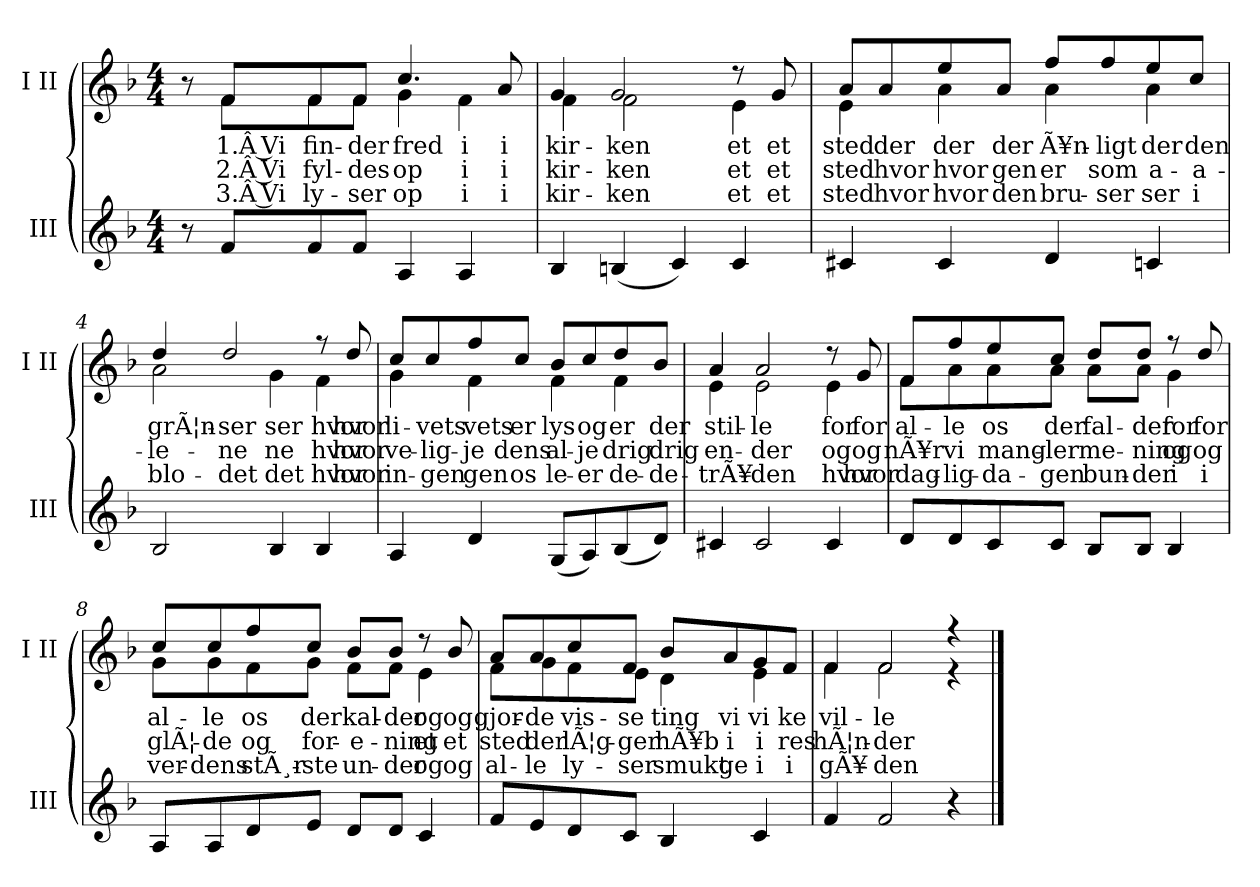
**kern	**kern	**text	**text	**text
*part2	*part1	*part1	*part1	*part1
*staff2	*staff1	*staff1	*staff1	*staff1
*I"III	*I"I II	*	*	*
*I'III	*I'I II	*	*	*
*clefG2	*clefG2	*	*	*
*k[b-]	*k[b-]	*	*	*
*M4/4	*M4/4	*	*	*
=1	=1	=1	=1	=1
*	*^	*	*	*
8r	8r	8ryy	.	.	.
!	!	!	!LO:LY:a	!LO:LY:a	!LO:LY:a
!	!	!	!LO:LY:b	!LO:LY:b	!LO:LY:b
8f/L	8f/L	8f\L	1.Â Vi	2.Â Vi	3.Â Vi
!	!	!	!LO:LY:a	!LO:LY:a	!LO:LY:a
!	!	!	!LO:LY:b	!LO:LY:b	!LO:LY:b
8f/	8f/	8f\	fin-	fyl-	ly-
!	!	!	!LO:LY:a	!LO:LY:a	!LO:LY:a
!	!	!	!LO:LY:b	!LO:LY:b	!LO:LY:b
8f/J	8f/J	8f\J	-der	-des	-ser
!	!	!	!LO:LY:a	!LO:LY:a	!LO:LY:a
!	!	!	!LO:LY:b	!LO:LY:b	!LO:LY:b
4A/	4.cc/	4g\	fred	op	op
!	!	!	!LO:LY:b	!LO:LY:b	!LO:LY:b
4A/	.	4f\	i	i	i
!	!	!	!LO:LY:a	!LO:LY:a	!LO:LY:a
.	8a/	.	i	i	i
=2	=2	=2	=2	=2	=2
!	!	!	!LO:LY:a	!LO:LY:a	!LO:LY:a
!	!	!	!LO:LY:b	!LO:LY:b	!LO:LY:b
4B-/	4g/	4f\	kir-	kir-	kir-
!	!	!	!LO:LY:a	!LO:LY:a	!LO:LY:a
!	!	!	!LO:LY:b	!LO:LY:b	!LO:LY:b
(4Bn/	2g/	2f\	-ken	-ken	-ken
4c/)	.	.	.	.	.
!	!	!	!LO:LY:b	!LO:LY:b	!LO:LY:b
4c/	8r	4e\	et	et	et
!	!	!	!LO:LY:a	!LO:LY:a	!LO:LY:a
.	8g/	.	et	et	et
=3	=3	=3	=3	=3	=3
!	!	!	!LO:LY:a	!LO:LY:a	!LO:LY:a
!	!	!	!LO:LY:b	!LO:LY:b	!LO:LY:b
4c#X/	8a/L	4e\	sted	sted	sted
!	!	!	!LO:LY:a	!LO:LY:a	!LO:LY:a
.	8a/	.	der	hvor	hvor
!	!	!	!LO:LY:a	!LO:LY:a	!LO:LY:a
!	!	!	!LO:LY:b	!LO:LY:b	!LO:LY:b
4c#/	8ee/	4a\	der	hvor	hvor
!	!	!	!LO:LY:a	!LO:LY:a	!LO:LY:a
.	8a/J	.	-der	-gen	-den
!	!	!	!LO:LY:a	!LO:LY:a	!LO:LY:a
!	!	!	!LO:LY:b	!LO:LY:b	!LO:LY:b
4d/	8ff/L	4a\	Ã¥n-	er	bru-
!	!	!	!LO:LY:a	!LO:LY:a	!LO:LY:a
.	8ff/	.	-ligt	-som	-ser
!	!	!	!LO:LY:a	!LO:LY:a	!LO:LY:a
!	!	!	!LO:LY:b	!LO:LY:b	!LO:LY:b
4cn/	8ee/	4a\	-der	a-	-ser
!	!	!	!LO:LY:a	!LO:LY:a	!LO:LY:a
.	8cc/J	.	-den	a-	i
=4	=4	=4	=4	=4	=4
!	!	!	!LO:LY:a	!LO:LY:a	!LO:LY:a
!	!	!	!LO:LY:b	!LO:LY:b	!LO:LY:b
2B-/	4dd/	2a\	grÃ¦n-	-le-	blo-
!	!	!	!LO:LY:a	!LO:LY:a	!LO:LY:a
.	2dd/	.	-ser	-ne	-det
!	!	!	!LO:LY:b	!LO:LY:b	!LO:LY:b
4B-/	.	4g\	-ser	-ne	-det
!	!	!	!LO:LY:b	!LO:LY:b	!LO:LY:b
4B-/	8r	4f\	hvor	hvor	hvor
!	!	!	!LO:LY:a	!LO:LY:a	!LO:LY:a
.	8dd/	.	hvor	hvor	hvor
!!LO:LB:g=z	!!
=5	=5	=5	=5	=5	=5
!	!	!	!LO:LY:a	!LO:LY:a	!LO:LY:a
!	!	!	!LO:LY:b	!LO:LY:b	!LO:LY:b
4A/	8cc/L	4g\	li-	ve-	in-
!	!	!	!LO:LY:a	!LO:LY:a	!LO:LY:a
.	8cc/	.	-vets	-lig-	-gen
!	!	!	!LO:LY:a	!LO:LY:a	!LO:LY:a
!	!	!	!LO:LY:b	!LO:LY:b	!LO:LY:b
4d/	8ff/	4f\	-vets	-je	-gen
!	!	!	!LO:LY:a	!LO:LY:a	!LO:LY:a
.	8cc/J	.	er	-dens	os
!	!	!	!LO:LY:a	!LO:LY:a	!LO:LY:a
!	!	!	!LO:LY:b	!LO:LY:b	!LO:LY:b
(8G/L	8b-/L	4f\	lys	al-	le-
!	!	!	!LO:LY:a	!LO:LY:a	!LO:LY:a
8A/)	8cc/	.	og	-je	er
!	!	!	!LO:LY:a	!LO:LY:a	!LO:LY:a
!	!	!	!LO:LY:b	!LO:LY:b	!LO:LY:b
(8B-/	8dd/	4f\	er	-drig	-de-
!	!	!	!LO:LY:a	!LO:LY:a	!LO:LY:a
8d/J)	8b-/J	.	-der	-drig	-de-
=6	=6	=6	=6	=6	=6
!	!	!	!LO:LY:a	!LO:LY:a	!LO:LY:a
!	!	!	!LO:LY:b	!LO:LY:b	!LO:LY:b
4c#X/	4a/	4e\	stil-	en-	-trÃ¥-
!	!	!	!LO:LY:a	!LO:LY:a	!LO:LY:a
!	!	!	!LO:LY:b	!LO:LY:b	!LO:LY:b
2c#/	2a/	2e\	-le	-der	-den
!	!	!	!LO:LY:b	!LO:LY:b	!LO:LY:b
4c#/	8r	4e\	for	og	hvor
!	!	!	!LO:LY:a	!LO:LY:a	!LO:LY:a
.	8g/	.	for	og	hvor
=7	=7	=7	=7	=7	=7
!	!	!	!LO:LY:a	!LO:LY:a	!LO:LY:a
!	!	!	!LO:LY:b	!LO:LY:b	!LO:LY:b
8d/L	8f/L	8f\L	al-	nÃ¥r	dag-
!	!	!	!LO:LY:a	!LO:LY:a	!LO:LY:a
!	!	!	!LO:LY:b	!LO:LY:b	!LO:LY:b
8d/	8ff/	8a\	-le	vi	-lig-
!	!	!	!LO:LY:a	!LO:LY:a	!LO:LY:a
!	!	!	!LO:LY:b	!LO:LY:b	!LO:LY:b
8c/	8ee/	8a\	os	mang-	-da-
!	!	!	!LO:LY:a	!LO:LY:a	!LO:LY:a
!	!	!	!LO:LY:b	!LO:LY:b	!LO:LY:b
8c/J	8cc/J	8a\J	der	-ler	-gen
!	!	!	!LO:LY:a	!LO:LY:a	!LO:LY:a
!	!	!	!LO:LY:b	!LO:LY:b	!LO:LY:b
8B-/L	8dd/L	8a\L	fal-	me-	bun-
!	!	!	!LO:LY:a	!LO:LY:a	!LO:LY:a
!	!	!	!LO:LY:b	!LO:LY:b	!LO:LY:b
8B-/J	8dd/J	8a\J	-der	-ning	-der
!	!	!	!LO:LY:b	!LO:LY:b	!LO:LY:b
4B-/	8r	4g\	for	og	i
!	!	!	!LO:LY:a	!LO:LY:a	!LO:LY:a
.	8dd/	.	for	og	i
!!LO:LB:g=z	!!
=8	=8	=8	=8	=8	=8
!	!	!	!LO:LY:a	!LO:LY:a	!LO:LY:a
!	!	!	!LO:LY:b	!LO:LY:b	!LO:LY:b
8A/L	8cc/L	8g\L	al-	glÃ¦-	ver-
!	!	!	!LO:LY:a	!LO:LY:a	!LO:LY:a
!	!	!	!LO:LY:b	!LO:LY:b	!LO:LY:b
8A/	8cc/	8g\	-le	-de	-dens
!	!	!	!LO:LY:a	!LO:LY:a	!LO:LY:a
!	!	!	!LO:LY:b	!LO:LY:b	!LO:LY:b
8d/	8ff/	8f\	os	og	stÃ¸r-
!	!	!	!LO:LY:a	!LO:LY:a	!LO:LY:a
!	!	!	!LO:LY:b	!LO:LY:b	!LO:LY:b
8e/J	8cc/J	8g\J	der	for-	-ste
!	!	!	!LO:LY:a	!LO:LY:a	!LO:LY:a
!	!	!	!LO:LY:b	!LO:LY:b	!LO:LY:b
8d/L	8b-/L	8f\L	kal-	-e-	un-
!	!	!	!LO:LY:a	!LO:LY:a	!LO:LY:a
!	!	!	!LO:LY:b	!LO:LY:b	!LO:LY:b
8d/J	8b-/J	8f\J	-der	-ning	-der
!	!	!	!LO:LY:b	!LO:LY:b	!LO:LY:b
4c/	8r	4e\	og	et	og
!	!	!	!LO:LY:a	!LO:LY:a	!LO:LY:a
.	8b-/	.	og	et	og
=9	=9	=9	=9	=9	=9
!	!	!	!LO:LY:a	!LO:LY:a	!LO:LY:a
!	!	!	!LO:LY:b	!LO:LY:b	!LO:LY:b
8f/L	8a/L	8f\L	gjor-	sted	al-
!	!	!	!LO:LY:a	!LO:LY:a	!LO:LY:a
!	!	!	!LO:LY:b	!LO:LY:b	!LO:LY:b
8e/	8a/	8g\	-de	der	-le
!	!	!	!LO:LY:a	!LO:LY:a	!LO:LY:a
!	!	!	!LO:LY:b	!LO:LY:b	!LO:LY:b
8d/	8cc/	8f\	vis-	lÃ¦g-	ly-
!	!	!	!LO:LY:a	!LO:LY:a	!LO:LY:a
!	!	!	!LO:LY:b	!LO:LY:b	!LO:LY:b
8c/J	8f/J	8e\J	-se	-ger	-ser
!	!	!	!LO:LY:a	!LO:LY:a	!LO:LY:a
!	!	!	!LO:LY:b	!LO:LY:b	!LO:LY:b
4B-/	8b-/L	4d\	ting	hÃ¥b	smukt
!	!	!	!LO:LY:a	!LO:LY:a	!LO:LY:a
.	8a/	.	vi	i	-ge
!	!	!	!LO:LY:a	!LO:LY:a	!LO:LY:a
!	!	!	!LO:LY:b	!LO:LY:b	!LO:LY:b
4c/	8g/	4e\	vi	i	i
!	!	!	!LO:LY:a	!LO:LY:a	!LO:LY:a
.	8f/J	.	-ke	-res	i
=10	=10	=10	=10	=10	=10
!	!	!	!LO:LY:a	!LO:LY:a	!LO:LY:a
!	!	!	!LO:LY:b	!LO:LY:b	!LO:LY:b
4f/	4f/	4f\	vil-	hÃ¦n-	gÃ¥-
!	!	!	!LO:LY:a	!LO:LY:a	!LO:LY:a
!	!	!	!LO:LY:b	!LO:LY:b	!LO:LY:b
2f/	2f/	2f\	-le	-der	-den
4r	4r	4r	.	.	.
*	*v	*v	*	*	*
==	==	==	==	==
*-	*-	*-	*-	*-
